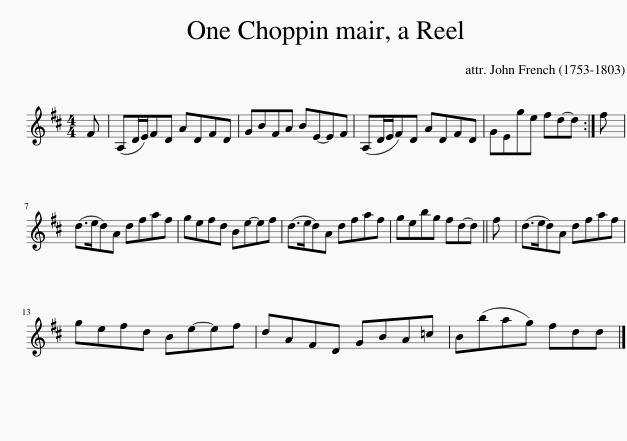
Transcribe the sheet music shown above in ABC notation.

X:1
L:1/8
M:4/4
I:linebreak $
K:D
V:1 treble
V:1
 F | (A,D/E/)FD ADFD | GBFA BE-EF | (A,D/E/F)D ADFD | GEge fd-d :| %5
 f |$ (d>ed)A dfaf | gefd Be-ef | (d>ed)A dfaf | gebg fd-d || %10
 f | (d>ed)A dfaf |$ gefd Be-ef | dAFD GBA=c | B(bag) fdd |] %15
